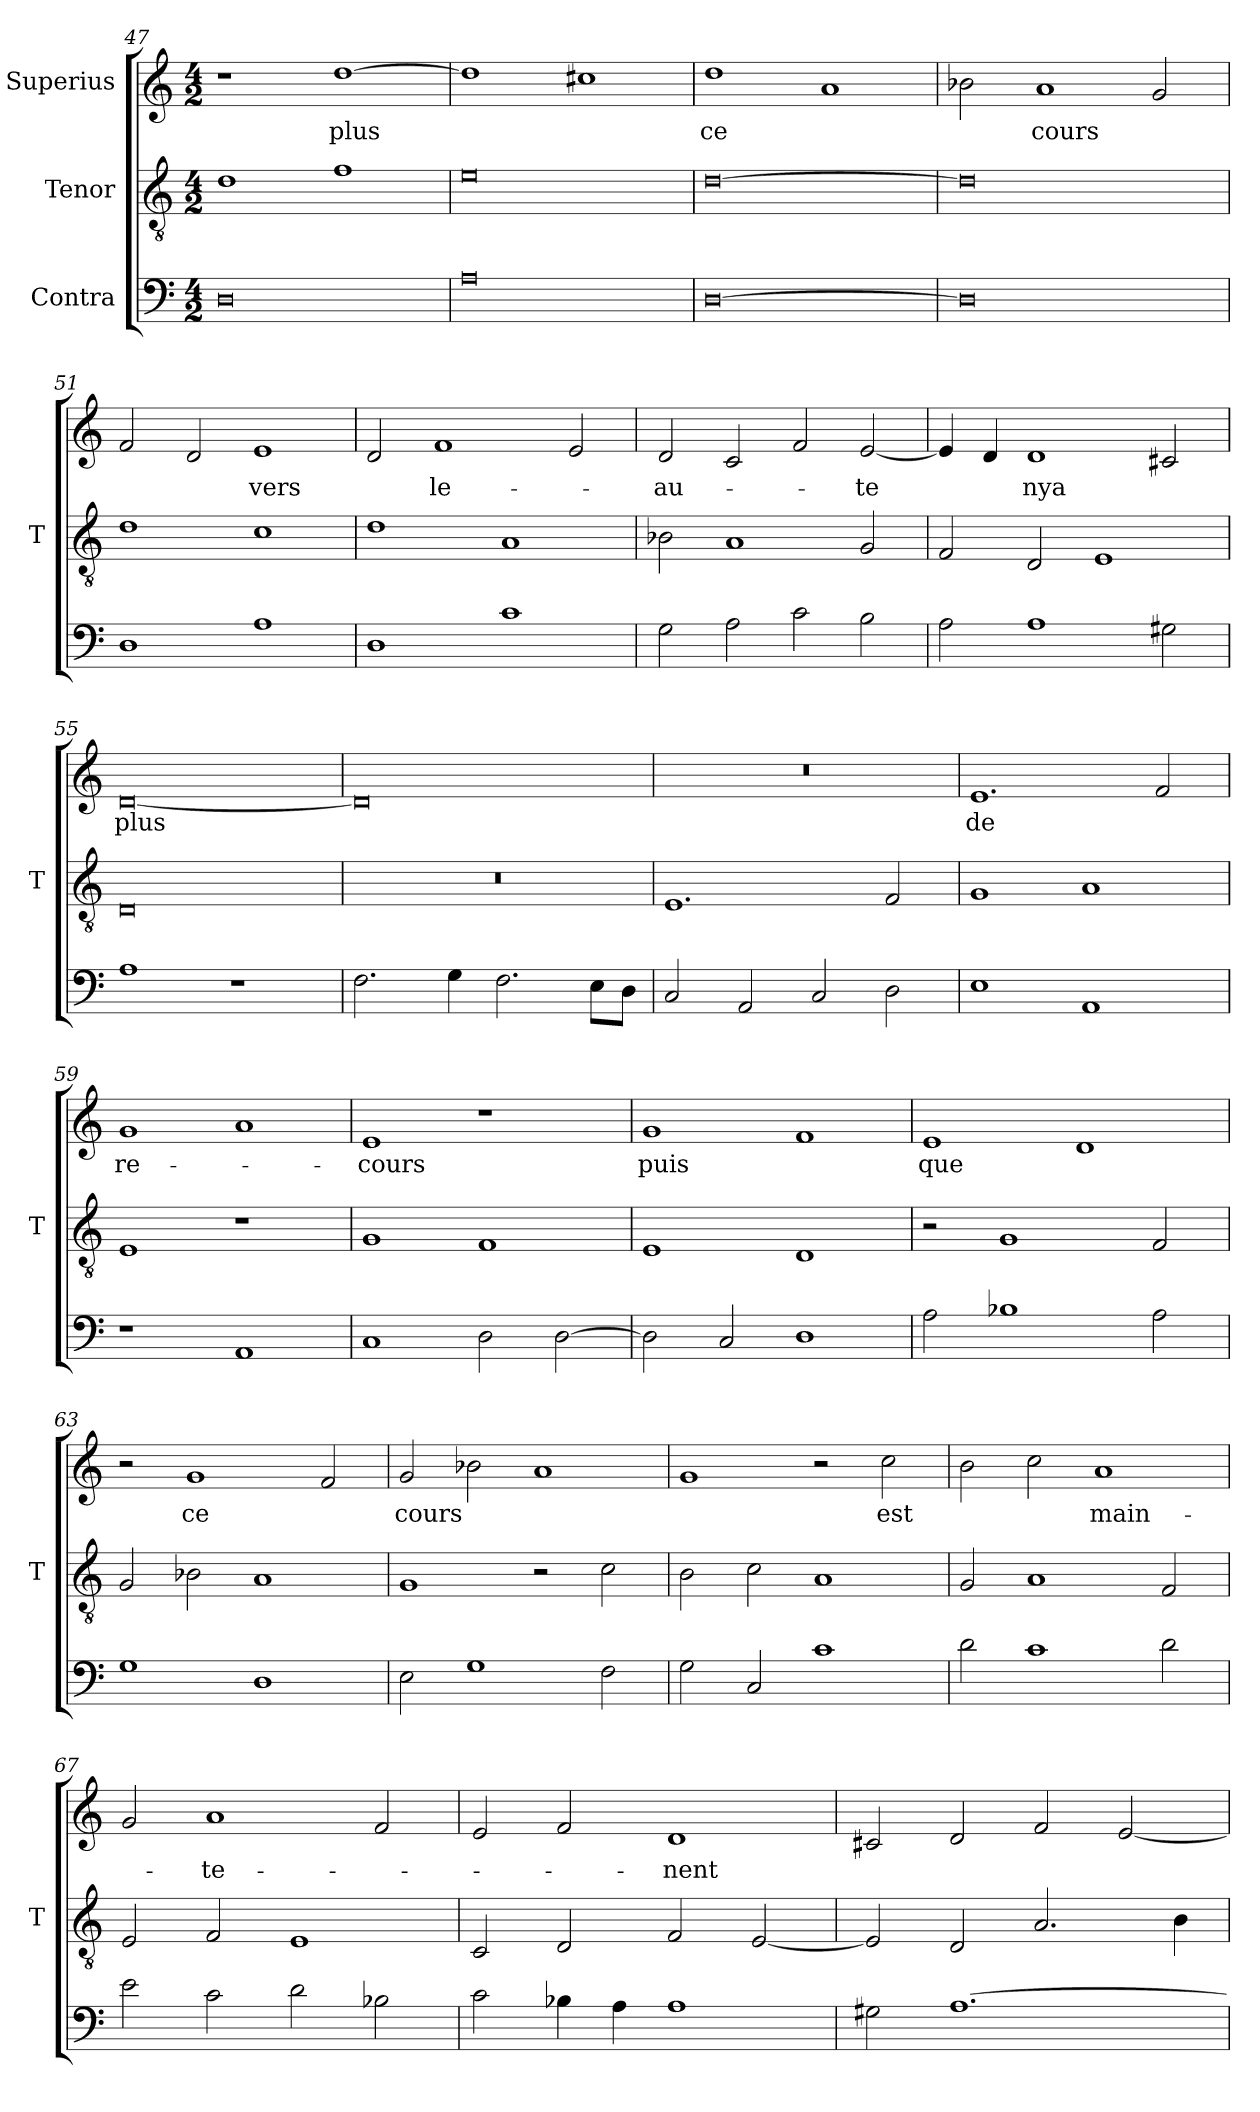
**kern	**kern	**kern	**text
*part3	*part2	*part1	*part1
*staff3	*staff2	*staff1	*staff1
*I"Contra	*I"Tenor	*I"Superius	*
*	*I'T	*	*
*clefF4	*clefGv2	*clefG2	*
*M4/2	*M4/2	*M4/2	*
=47	=47	=47	=47
0D	1d	1r	.
.	1f	[1dd	-plus
=48	=48	=48	=48
0A	0e	1dd]	.
.	.	1cc#X	.
=49	=49	=49	=49
[0D	[0d	1dd	-ce
.	.	1a	.
=50	=50	=50	=50
0D]	0d]	2b-X	.
.	.	1a	-cours
.	.	2g	.
=51	=51	=51	=51
1D	1d	2f	.
.	.	2d	.
1A	1c	1e	-vers
=52	=52	=52	=52
1D	1d	2d	.
.	.	1f	le-
1c	1A	.	.
.	.	2e	.
=53	=53	=53	=53
2G	2B-X	2d	-au-
2A	1A	2c	.
2c	.	2f	.
2B	2G	[2e	-te
=54	=54	=54	=54
2A	2F	4e]	.
.	.	4d	.
1A	2D	1d	-nya
.	1E	.	.
2G#X	.	2c#X	.
=55	=55	=55	=55
1A	0D	[0d	-plus
1r	.	.	.
=56	=56	=56	=56
2.F	0r	0d]	.
4G	.	.	.
2.F	.	.	.
8E\L	.	.	.
8D\J	.	.	.
=57	=57	=57	=57
2C	1.E	0r	.
2AA	.	.	.
2C	.	.	.
2D	2F	.	.
=58	=58	=58	=58
1E	1G	1.e	-de
1AA	1A	.	.
.	.	2f	.
=59	=59	=59	=59
1r	1E	1g	re-
1AA	1r	1a	.
=60	=60	=60	=60
1C	1G	1e	-cours
2D	1F	1r	.
[2D	.	.	.
=61	=61	=61	=61
2D]	1E	1g	-puis
2C	.	.	.
1D	1D	1f	.
=62	=62	=62	=62
2A	2r	1e	-que
1B-X	1G	.	.
.	.	1d	.
2A	2F	.	.
=63	=63	=63	=63
1G	2G	2r	.
.	2B-X	1g	-ce
1D	1A	.	.
.	.	2f	.
=64	=64	=64	=64
2E	1G	2g	-cours
1G	.	2b-X	.
.	2r	1a	.
2F	2c	.	.
=65	=65	=65	=65
2G	2B	1g	.
2C	2c	.	.
1c	1A	2r	.
.	.	2cc	-est
=66	=66	=66	=66
2d	2G	2b	.
1c	1A	2cc	.
.	.	1a	main-
2d	2F	.	.
=67	=67	=67	=67
2e	2E	2g	.
2c	2F	1a	-te-
2d	1E	.	.
2B-X	.	2f	.
=68	=68	=68	=68
2c	2C	2e	.
4B-X	2D	2f	.
4A	.	.	.
1A	2F	1d	-nent
.	[2E	.	.
=69	=69	=69	=69
2G#X	2E]	2c#X	.
[1.A	2D	2d	.
.	2.A	2f	.
.	.	[2e	.
.	4B	.	.
=	=	=	=
*-	*-	*-	*-
